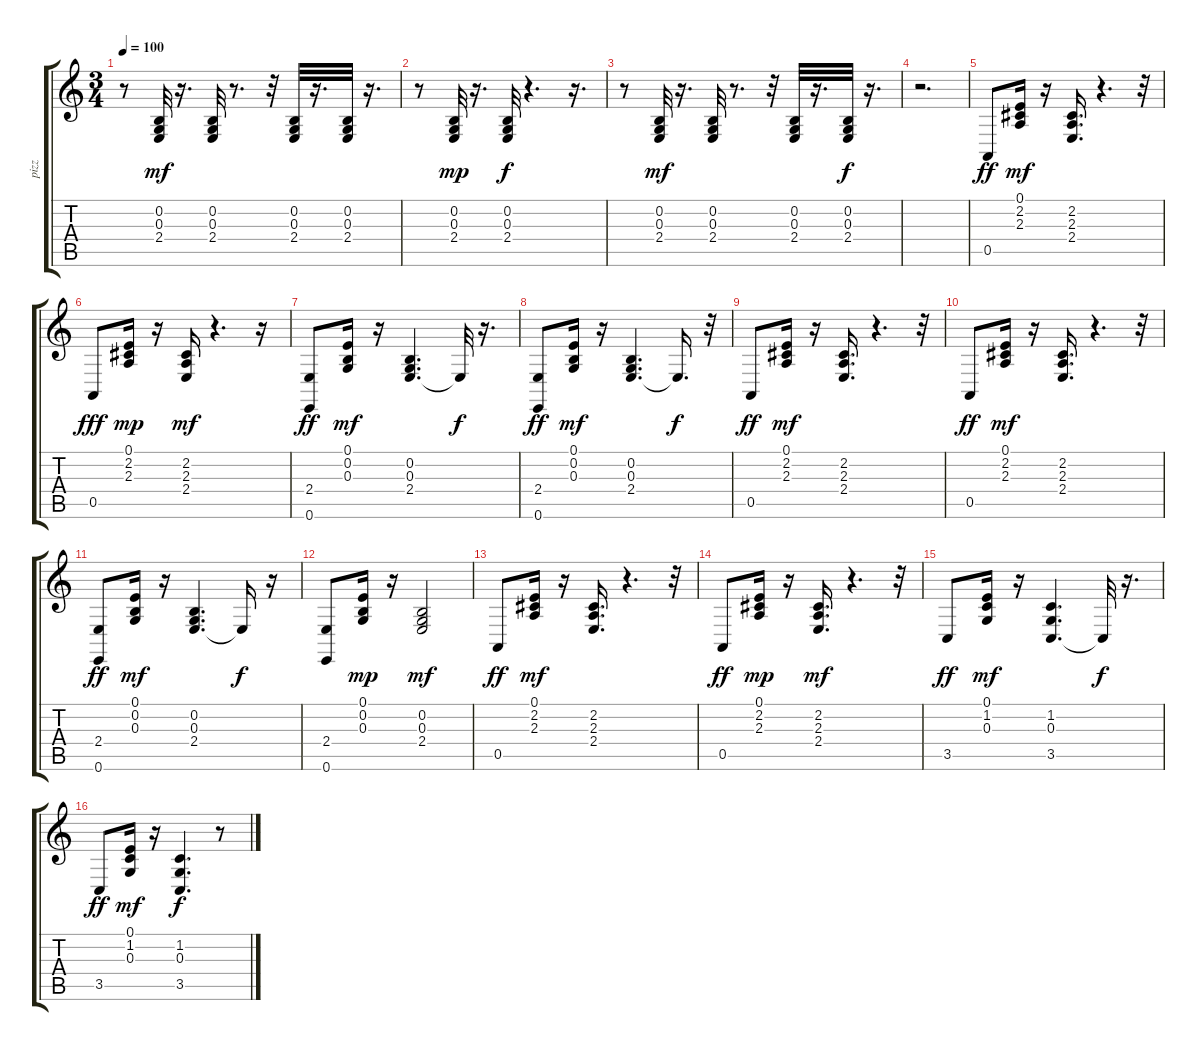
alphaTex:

\track ("pizz" "pizz") {instrument pizzicatostrings}
\staff {score tabs}
\tuning (E4 B3 G3 D3 A2 E2) {hide}
\ts (3 4)
\tempo 100
\clef g2
\ks c
r.8{dy f} (0.2 0.3 2.4).32{dy mf} r.16{d} (0.2 0.3 2.4).32 r.8{d} r.32 (0.2 0.3 2.4).32 r.16{d} (0.2 0.3 2.4).32 r.16{d} |
r.8 (0.2 0.3 2.4).32{dy mp} r.16{d} (0.2 0.3 2.4).32{dy f} r.4{d} r.16{d} |
r.8 (0.2 0.3 2.4).32{dy mf} r.16{d} (0.2 0.3 2.4).32 r.8{d} r.32 (0.2 0.3 2.4).32 r.16{d} (0.2 0.3 2.4).32{dy f} r.16{d} |
r.2{d} |
0.5.8{dy ff volume 11 balance 8 instrument pizzicatostrings} (0.1 2.2 2.3).16{dy mf} r.16 (2.2 2.3 2.4).16{d} r.4{d} r.32 |
0.5.8{dy fff} (0.1 2.2 2.3).16{dy mp} r.16 (2.2 2.3 2.4).16{dy mf} r.4{d} r.16 |
(2.4 0.6).8{dy ff} (0.1 0.2 0.3).16{dy mf} r.16 (0.2 0.3 2.4).4{d} 2.4{t}.32{dy f} r.16{d} |
(2.4 0.6).8{dy ff} (0.1 0.2 0.3).16{dy mf} r.16 (0.2 0.3 2.4).4{d} 2.4{t}.16{d dy f} r.32 |
0.5.8{dy ff} (0.1 2.2 2.3).16{dy mf} r.16 (2.2 2.3 2.4).16{d} r.4{d} r.32 |
0.5.8{dy ff} (0.1 2.2 2.3).16{dy mf} r.16 (2.2 2.3 2.4).16{d} r.4{d} r.32 |
(2.4 0.6).8{dy ff} (0.1 0.2 0.3).16{dy mf} r.16 (0.2 0.3 2.4).4{d} 2.4{t}.16{dy f} r.16 |
(2.4 0.6).8 (0.1 0.2 0.3).16{dy mp} r.16 (0.2 0.3 2.4).2{dy mf} |
0.5.8{dy ff volume 11 balance 8 instrument pizzicatostrings} (0.1 2.2 2.3).16{dy mf} r.16 (2.2 2.3 2.4).16{d} r.4{d} r.32 |
0.5.8{dy ff} (0.1 2.2 2.3).16{dy mp} r.16 (2.2 2.3 2.4).16{d dy mf} r.4{d} r.32 |
3.5.8{dy ff} (0.1 1.2 0.3).16{dy mf} r.16 (1.2 0.3 3.5).4{d} 3.5{t}.32{dy f} r.16{d} |
3.5.8{dy ff} (0.1 1.2 0.3).16{dy mf} r.16 (1.2 0.3 3.5).4{d dy f} r.8
